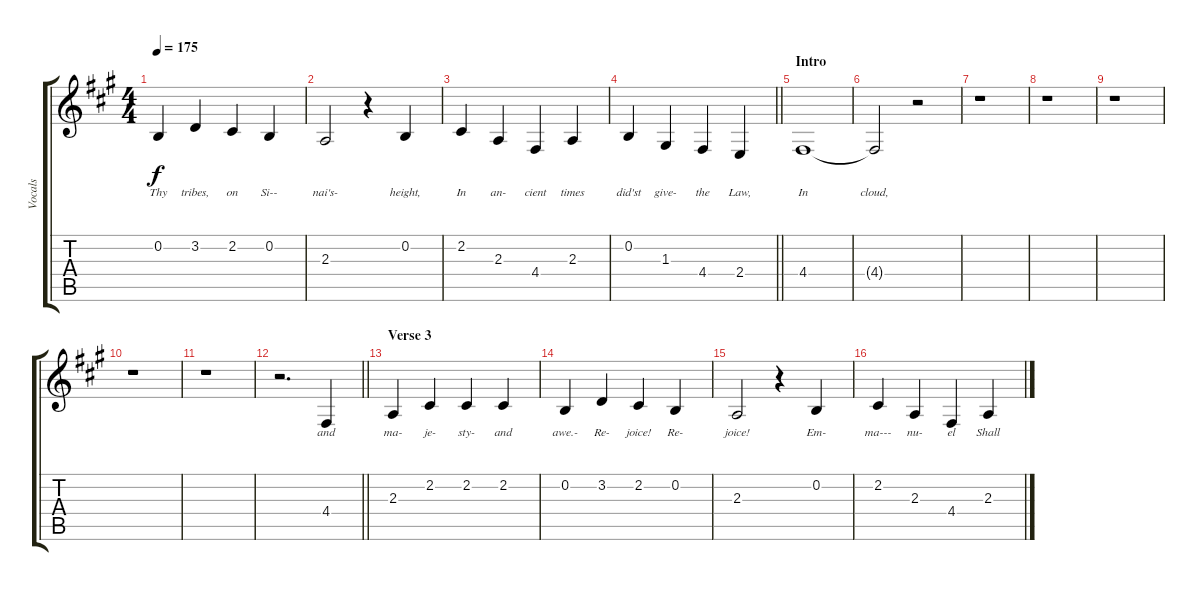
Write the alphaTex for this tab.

\track ("Vocals" "Vocals") {instrument bassoon}
\staff {score tabs}
\tuning (E4 B3 G3 D3 A2 E2) {hide}
\ts (4 4)
\tempo 175
\clef g2
\ks f#minor
0.2.4{lyrics (0 "Thy") lyrics (1 "") lyrics (2 "") lyrics (3 "") lyrics (4 "") dy f} 3.2.4{lyrics (0 "tribes,") lyrics (1 "") lyrics (2 "") lyrics (3 "") lyrics (4 "")} 2.2.4{lyrics (0 "on") lyrics (1 "") lyrics (2 "") lyrics (3 "") lyrics (4 "")} 0.2.4{lyrics (0 "Si--") lyrics (1 "") lyrics (2 "") lyrics (3 "") lyrics (4 "")} |
2.3.2{lyrics (0 "nai's-") lyrics (1 "") lyrics (2 "") lyrics (3 "") lyrics (4 "")} r.4 0.2.4{lyrics (0 "height,") lyrics (1 "") lyrics (2 "") lyrics (3 "") lyrics (4 "")} |
2.2.4{lyrics (0 "In") lyrics (1 "") lyrics (2 "") lyrics (3 "") lyrics (4 "")} 2.3.4{lyrics (0 "an-") lyrics (1 "") lyrics (2 "") lyrics (3 "") lyrics (4 "")} 4.4.4{lyrics (0 "cient") lyrics (1 "") lyrics (2 "") lyrics (3 "") lyrics (4 "")} 2.3.4{lyrics (0 "times") lyrics (1 "") lyrics (2 "") lyrics (3 "") lyrics (4 "")} |
\barLineRight lightlight
0.2.4{lyrics (0 "did'st") lyrics (1 "") lyrics (2 "") lyrics (3 "") lyrics (4 "")} 1.3.4{lyrics (0 "give-") lyrics (1 "") lyrics (2 "") lyrics (3 "") lyrics (4 "")} 4.4.4{lyrics (0 "the") lyrics (1 "") lyrics (2 "") lyrics (3 "") lyrics (4 "")} 2.4.4{lyrics (0 "Law,") lyrics (1 "") lyrics (2 "") lyrics (3 "") lyrics (4 "")} |
\section ("" "Intro")
4.4.1{lyrics (0 "In") lyrics (1 "") lyrics (2 "") lyrics (3 "") lyrics (4 "")} |
4.4{t}.2{lyrics (0 "cloud,") lyrics (1 "") lyrics (2 "") lyrics (3 "") lyrics (4 "")} r.2 |
r.1 |
r.1 |
r.1 |
r.1 |
r.1 |
\barLineRight lightlight
r.2{d} 4.4.4{lyrics (0 "and") lyrics (1 "") lyrics (2 "") lyrics (3 "") lyrics (4 "")} |
\section ("" "Verse 3")
2.3.4{lyrics (0 "ma-") lyrics (1 "") lyrics (2 "") lyrics (3 "") lyrics (4 "")} 2.2.4{lyrics (0 "je-") lyrics (1 "") lyrics (2 "") lyrics (3 "") lyrics (4 "")} 2.2.4{lyrics (0 "sty-") lyrics (1 "") lyrics (2 "") lyrics (3 "") lyrics (4 "")} 2.2.4{lyrics (0 "and") lyrics (1 "") lyrics (2 "") lyrics (3 "") lyrics (4 "")} |
0.2.4{lyrics (0 "awe.-") lyrics (1 "") lyrics (2 "") lyrics (3 "") lyrics (4 "")} 3.2.4{lyrics (0 "Re-") lyrics (1 "") lyrics (2 "") lyrics (3 "") lyrics (4 "")} 2.2.4{lyrics (0 "joice!") lyrics (1 "") lyrics (2 "") lyrics (3 "") lyrics (4 "")} 0.2.4{lyrics (0 "Re-") lyrics (1 "") lyrics (2 "") lyrics (3 "") lyrics (4 "")} |
2.3.2{lyrics (0 "joice!") lyrics (1 "") lyrics (2 "") lyrics (3 "") lyrics (4 "")} r.4 0.2.4{lyrics (0 "Em-") lyrics (1 "") lyrics (2 "") lyrics (3 "") lyrics (4 "")} |
2.2.4{lyrics (0 "ma---") lyrics (1 "") lyrics (2 "") lyrics (3 "") lyrics (4 "")} 2.3.4{lyrics (0 "nu-") lyrics (1 "") lyrics (2 "") lyrics (3 "") lyrics (4 "")} 4.4.4{lyrics (0 "el") lyrics (1 "") lyrics (2 "") lyrics (3 "") lyrics (4 "")} 2.3.4{lyrics (0 "Shall") lyrics (1 "") lyrics (2 "") lyrics (3 "") lyrics (4 "")}
